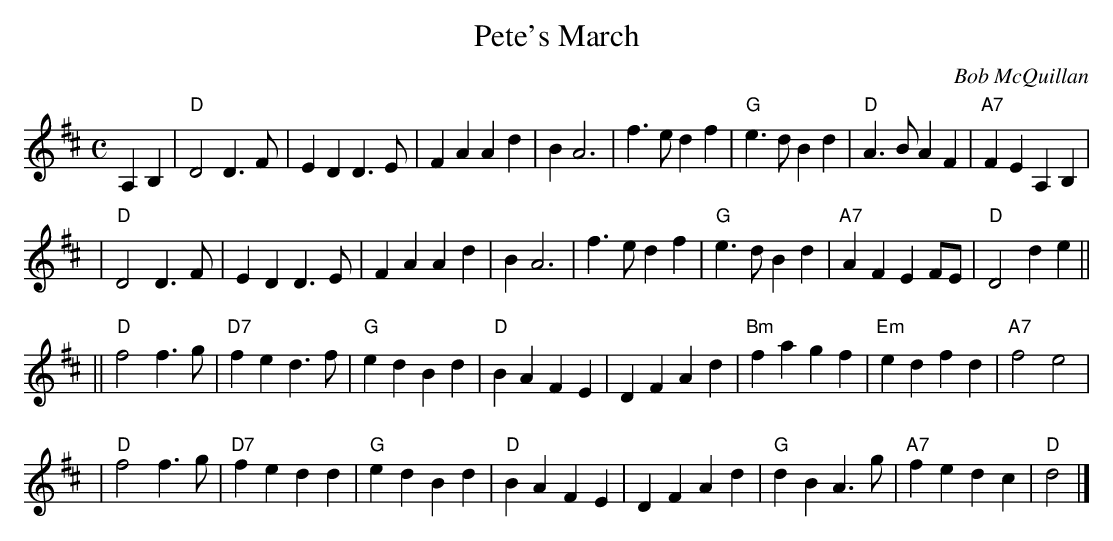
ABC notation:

X:1
T: Pete's March
C: Bob McQuillan
M: C
L: 1/4
K: D
A,B, \
| "D"D2  D>F | ED D>E | FA Ad | BA3 | f>e df | "G"e>d Bd | "D"A>B AF | "A7"FE A,B, |
| "D"D2  D>F | ED D>E | FA Ad | BA3 | f>e df | "G"e>d Bd | "A7"AF EF/E/ | "D"D2 de ||
|| "D"f2 f>g | "D7"fe d>f | "G"ed Bd | "D"BA FE | DF Ad | "Bm"fa gf | "Em"ed fd | "A7"f2 e2 |
| "D"f2 f>g | "D7"fe dd | "G"ed Bd | "D"BA FE | DF Ad | "G"dB A>g | "A7"fe dc | "D"d2 |]
